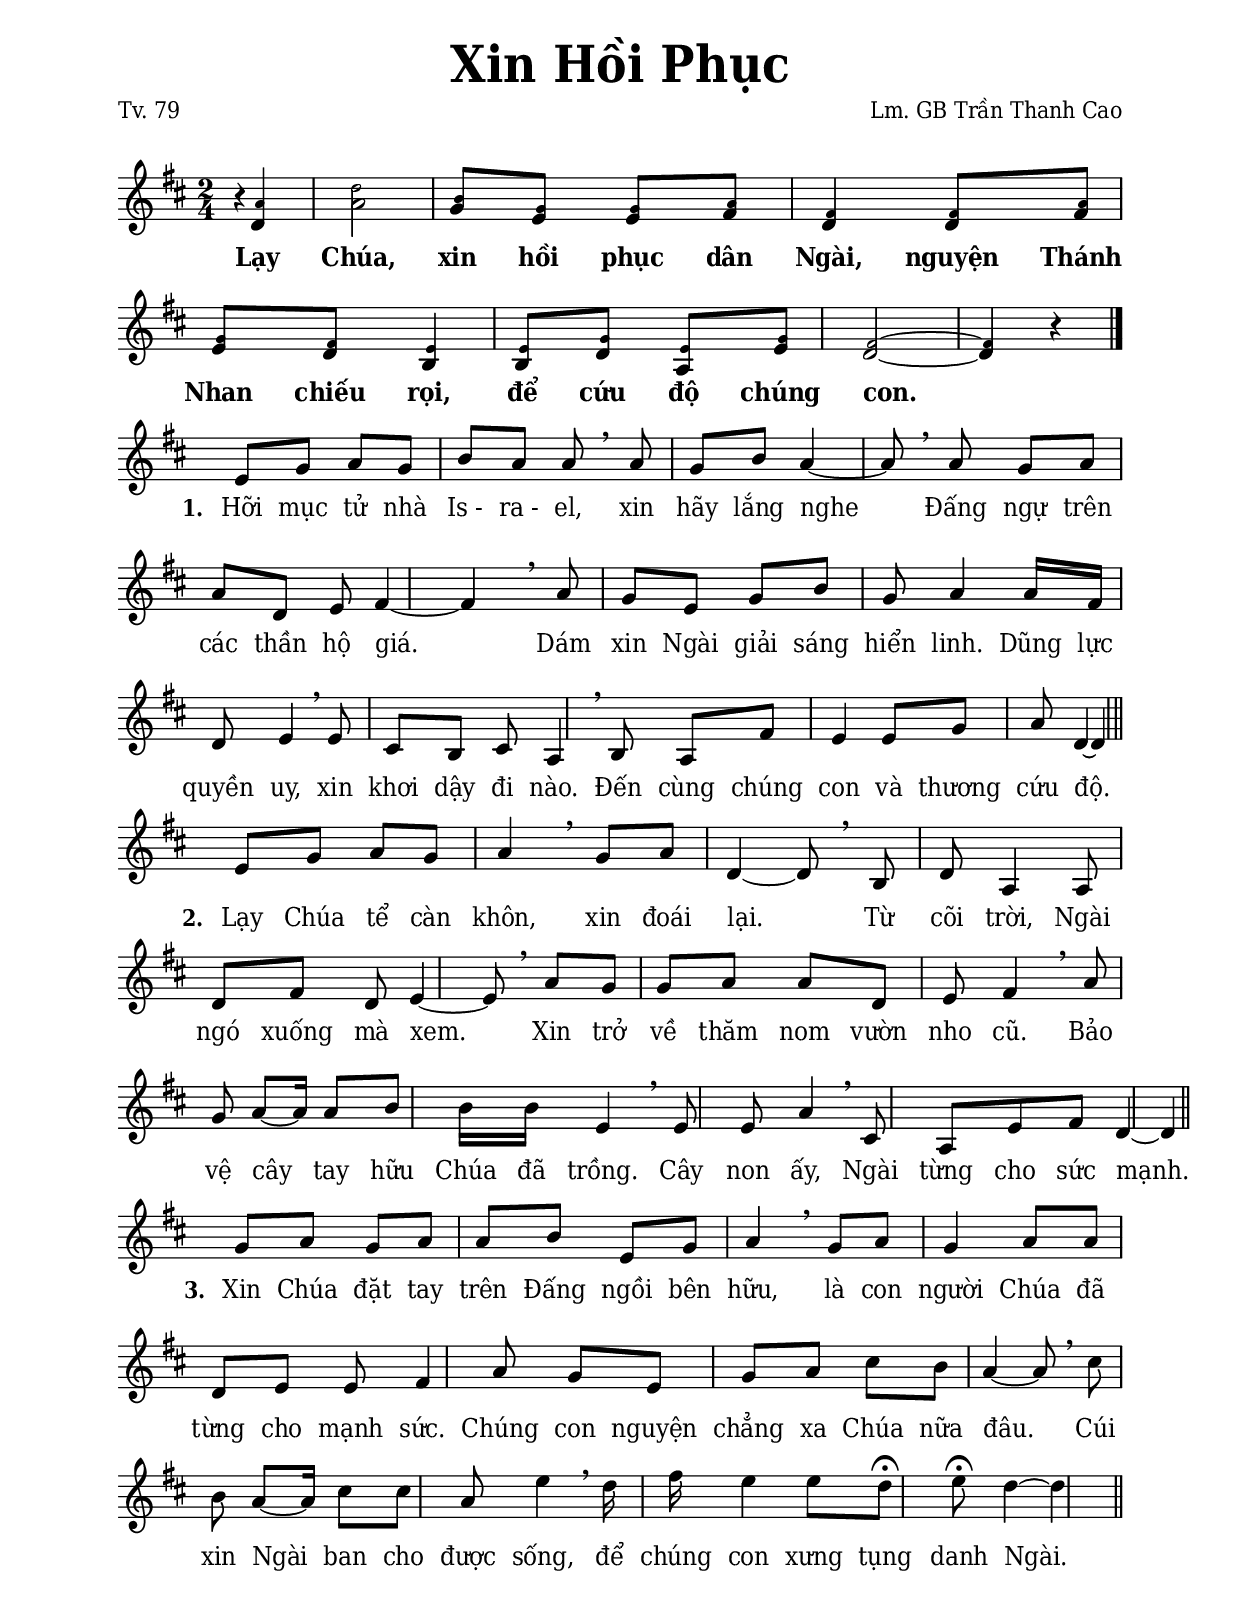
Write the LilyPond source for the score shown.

% Cài đặt chung
\version "2.22.1"
\include "english.ly"

\header {
  title = \markup { \fontsize #3 "Xin Hồi Phục" }
  poet = "Tv. 79"
  composer = "Lm. GB Trần Thanh Cao"
  arranger = " "
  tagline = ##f
}

% Nhạc điệp khúc
nhacDiepKhucSop = \relative c' {
  r4 d4 |
  a'2 |
  g8 e e fs |
  d4 d8 fs 
  e d b4 |
  b8 d a e' |
  d2 ~ |
  d4 r \bar "|."
}

nhacDiepKhucBas = \relative c' {
  \skip 4 a'4 |
  d2 |
  b8 g g a |
  fs4 fs8 a |
  g fs e4 |
  e8 g e g |
  fs2 ~ |
  fs4 r
}

% Nhạc phiên khúc
nhacPhienKhucMot = \relative c' {
  e8 g a g b a a \breathe
  a g b a4 ~ a8 \breathe
  a g a a d, e fs4 ~ fs \breathe
  a8 g e g b g a4 a16 fs d8 e4 \breathe
  e8 cs b cs a4 \breathe
  b8 a fs' e4 e8 g a d,4 ~ d \bar "||"
}

nhacPhienKhucHai = \relative c' {
  e8 g a g a4 \breathe
  g8 a d,4 ~ d8 \breathe
  b d a4 a8 d fs d e4 ~ e8 \breathe
  a g g a a d, e fs4 \breathe
  a8 g a ~ [a16] a8 b b16 b e,4 \breathe
  e8 e a4 \breathe
  cs,8 a e' fs d4 ~ d \bar "||"
}

nhacPhienKhucBa = \relative c' {
  g'8 a g a a b e, g a4 \breathe
  g8 a g4 a8 a d, e e fs4 a8 g e g a cs b a4 ~ a8 \breathe
  cs b a ~ [a16] cs8 cs a e'4 \breathe
  d16 fs e4 e8 d8 \fermata e \fermata d4 ~ d \bar "||"
}

% Lời điệp khúc
loiDiepKhuc = \lyricmode {
  Lạy Chúa, xin hồi phục dân Ngài,
  nguyện Thánh
  \override LyricText.extra-offset = #'(0 . 1)
  Nhan chiếu rọi, để cứu độ chúng con.
}

% Lời phiên khúc
loiPhienKhucMot = \lyricmode {
  \set stanza = #"1. "
  Hỡi mục tử nhà "Is -" "ra -" el, xin hãy lắng nghe
  Đấng ngự trên các thần hộ giá.
  Dám xin Ngài giải sáng hiển linh.
  Dũng lực quyền uy, xin khơi dậy đi nào.
  Đến cùng chúng con và thương cứu độ.
}

loiPhienKhucHai = \lyricmode {
  \set stanza = #"2. "
  Lạy Chúa tể càn khôn, xin đoái lại.
  Từ cõi trời, Ngài ngó xuống mà xem.
  Xin trở về thăm nom vườn nho cũ.
  Bảo vệ cây tay hữu Chúa đã trồng.
  Cây non ấy, Ngài từng cho sức mạnh.
}

loiPhienKhucBa = \lyricmode {
  \set stanza = #"3. "
  Xin Chúa đặt tay trên Đấng ngồi bên hữu,
  là con người Chúa đã từng cho mạnh sức.
  Chúng con nguyện chẳng xa Chúa nữa đâu.
  Cúi xin Ngài ban cho được sống,
  để chúng con xưng tụng danh Ngài.
}


% Dàn trang
\paper {
  #(set-paper-size "a4")
  top-margin = 15\mm
  bottom-margin = 10\mm
  left-margin = 20\mm
  right-margin = 20\mm
  indent = #0
  #(define fonts
    (make-pango-font-tree
      "Deja Vu Serif Condensed"
      "Deja Vu Serif Condensed"
      "Deja Vu Serif Condensed"
      (/ 20 20)))
  %page-count = #1
  system-system-spacing = #'((basic-distance . 12)
                             (minimum-distance . 12.5)
                             (padding . 1))
  score-system-spacing = #'((basic-distance . 12)
                             (minimum-distance . 12.5)
                             (padding . 1))
}

% Thiết lập tông và nhịp
TongNhip = { \key d \major \time 2/4 }

% Đổi kích thước nốt cho bè phụ
notBePhu =
#(define-music-function (font-size music) (number? ly:music?)
   (for-some-music
     (lambda (m)
       (if (music-is-of-type? m 'rhythmic-event)
           (begin
             (set! (ly:music-property m 'tweaks)
                   (cons `(font-size . ,font-size)
                         (ly:music-property m 'tweaks)))
             #t)
           #f))
     music)
   music)

\score {
  \new ChoirStaff <<
    \new Staff = diepKhuc \with {
        \consists "Merge_rests_engraver"
        %\magnifyStaff #(magstep +1)
        printPartCombineTexts = ##f
      }
      <<
      \new Voice \TongNhip \partCombine 
        \notBePhu -3 { \nhacDiepKhucBas }
        \nhacDiepKhucSop
      \new NullVoice = nhacThamChieu \nhacDiepKhucSop
      \new Lyrics \with {
          \override VerticalAxisGroup.
            nonstaff-relatedstaff-spacing.padding = #1.5
          \override VerticalAxisGroup.
            nonstaff-unrelatedstaff-spacing.padding = #1
        }
        \lyricsto nhacThamChieu \loiDiepKhuc
      >>
  >>
  \layout {
    \override Lyrics.LyricText.font-series = #'bold
    %\override Lyrics.LyricText.font-size = #+2
    \override Lyrics.LyricSpace.minimum-distance = #4
    \override Score.BarNumber.break-visibility = ##(#f #f #f)
    \override Score.SpacingSpanner.uniform-stretching = ##t
  }
}

\score {
  \new ChoirStaff <<
    \new Staff = phienKhuc \with {
        %\magnifyStaff #(magstep +1)
      }
      <<
      \new Voice = beSop {
        \TongNhip \nhacPhienKhucMot
      }
    >>
    \new Lyrics \with {
      \override VerticalAxisGroup.
        nonstaff-relatedstaff-spacing.padding = #1
      \override VerticalAxisGroup.
        nonstaff-unrelatedstaff-spacing.padding = #1
    }
    \lyricsto beSop \loiPhienKhucMot
  >>
  \layout {
    \override Staff.TimeSignature.transparent = ##t
    %\override Lyrics.LyricText.font-size = #+2
    \override Lyrics.LyricSpace.minimum-distance = #1.5
    \override Score.BarNumber.break-visibility = ##(#f #f #f)
    \override Score.SpacingSpanner.uniform-stretching = ##t
    \set Score.barAlways = ##t
    \set Score.defaultBarType = ""
  } 
}

\score {
  \new ChoirStaff <<
    \new Staff = phienKhuc \with {
        %\magnifyStaff #(magstep +1)
      }
      <<
      \new Voice = beSop {
        \TongNhip \nhacPhienKhucHai
      }
    >>
    \new Lyrics \with {
      \override VerticalAxisGroup.
        nonstaff-relatedstaff-spacing.padding = #1
      \override VerticalAxisGroup.
        nonstaff-unrelatedstaff-spacing.padding = #1
    }
    \lyricsto beSop \loiPhienKhucHai
  >>
  \layout {
    \override Staff.TimeSignature.transparent = ##t
    %\override Lyrics.LyricText.font-size = #+2
    \override Lyrics.LyricSpace.minimum-distance = #2
    \override Score.BarNumber.break-visibility = ##(#f #f #f)
    \override Score.SpacingSpanner.uniform-stretching = ##t
    \set Score.barAlways = ##t
    \set Score.defaultBarType = ""
  } 
}

\score {
  \new ChoirStaff <<
    \new Staff = phienKhuc \with {
        %\magnifyStaff #(magstep +1)
      }
      <<
      \new Voice = beSop {
        \TongNhip \nhacPhienKhucBa
      }
    >>
    \new Lyrics \with {
      \override VerticalAxisGroup.
        nonstaff-relatedstaff-spacing.padding = #1.7
      \override VerticalAxisGroup.
        nonstaff-unrelatedstaff-spacing.padding = #1
    }
    \lyricsto beSop \loiPhienKhucBa
  >>
  \layout {
    \override Staff.TimeSignature.transparent = ##t
    %\override Lyrics.LyricText.font-size = #+2
    \override Lyrics.LyricSpace.minimum-distance = #1.5
    \override Score.BarNumber.break-visibility = ##(#f #f #f)
    \override Score.SpacingSpanner.uniform-stretching = ##t
    \set Score.barAlways = ##t
    \set Score.defaultBarType = ""
  } 
}
